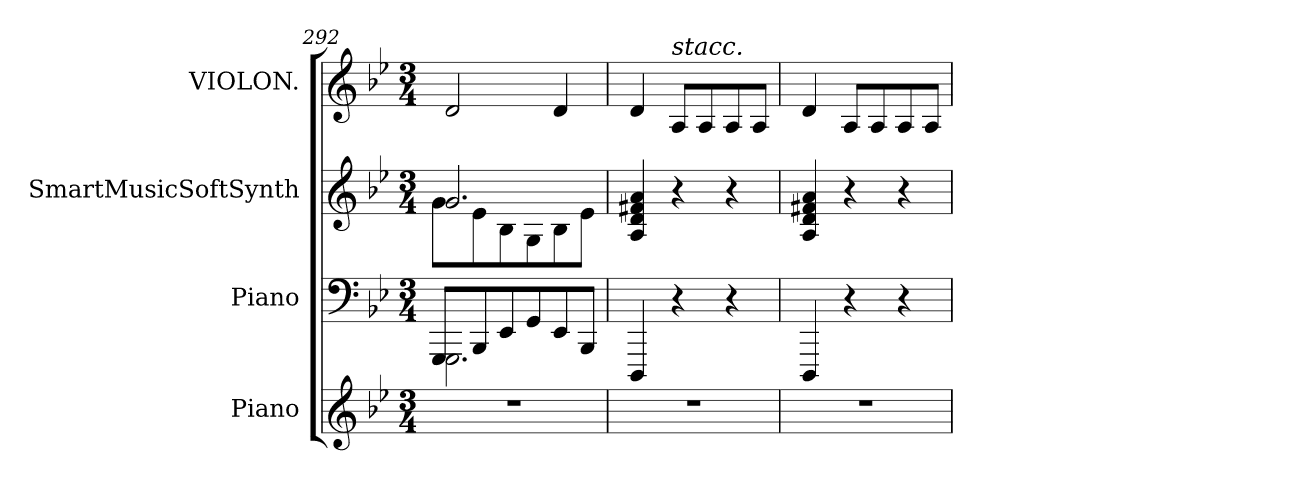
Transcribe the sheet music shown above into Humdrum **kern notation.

**kern	**kern	**kern	**kern
*part4	*part3	*part2	*part1
*staff4	*staff3	*staff2	*staff1
*I"Piano	*I"Piano	*I"SmartMusicSoftSynth	*I"VIOLON.
*I'P.	*	*	*
*clefG2	*clefF4	*clefG2	*clefG2
*k[b-e-]	*k[b-e-]	*k[b-e-]	*k[b-e-]
*M3/4	*M3/4	*M3/4	*M3/4
=292	=292	=292	=292
*	*^	*^	*
2.r	(2.GGG\	8GGG/L	(2.g/	8g\L	2d/
.	.	8BBB-/	.	8e-\	.
.	.	8EE-/	.	8B-\	.
.	.	8GG/	.	8G\	.
.	.	8EE-/	.	8B-\	4d/
.	.	8BBB-/J	.	8e-\J	.
*	*v	*v	*	*	*
*	*	*v	*v	*
=293	=293	=293	=293
2.r	4DDD/	4A/ 4d/ 4f#X/ 4a/	4d/
!	!	!	!LO:TX:i:t=stacc.
.	4r	4r	8A/L
.	.	.	8A/
.	4r	4r	8A/
.	.	.	8A/J
!!LO:PB:g=z
=294	=294	=294	=294
2.r	4DDD/	4A/ 4d/ 4f#X/ 4a/	4d/
.	4r	4r	8A/L
.	.	.	8A/
.	4r	4r	8A/
.	.	.	8A/J
=	=	=	=
*-	*-	*-	*-
